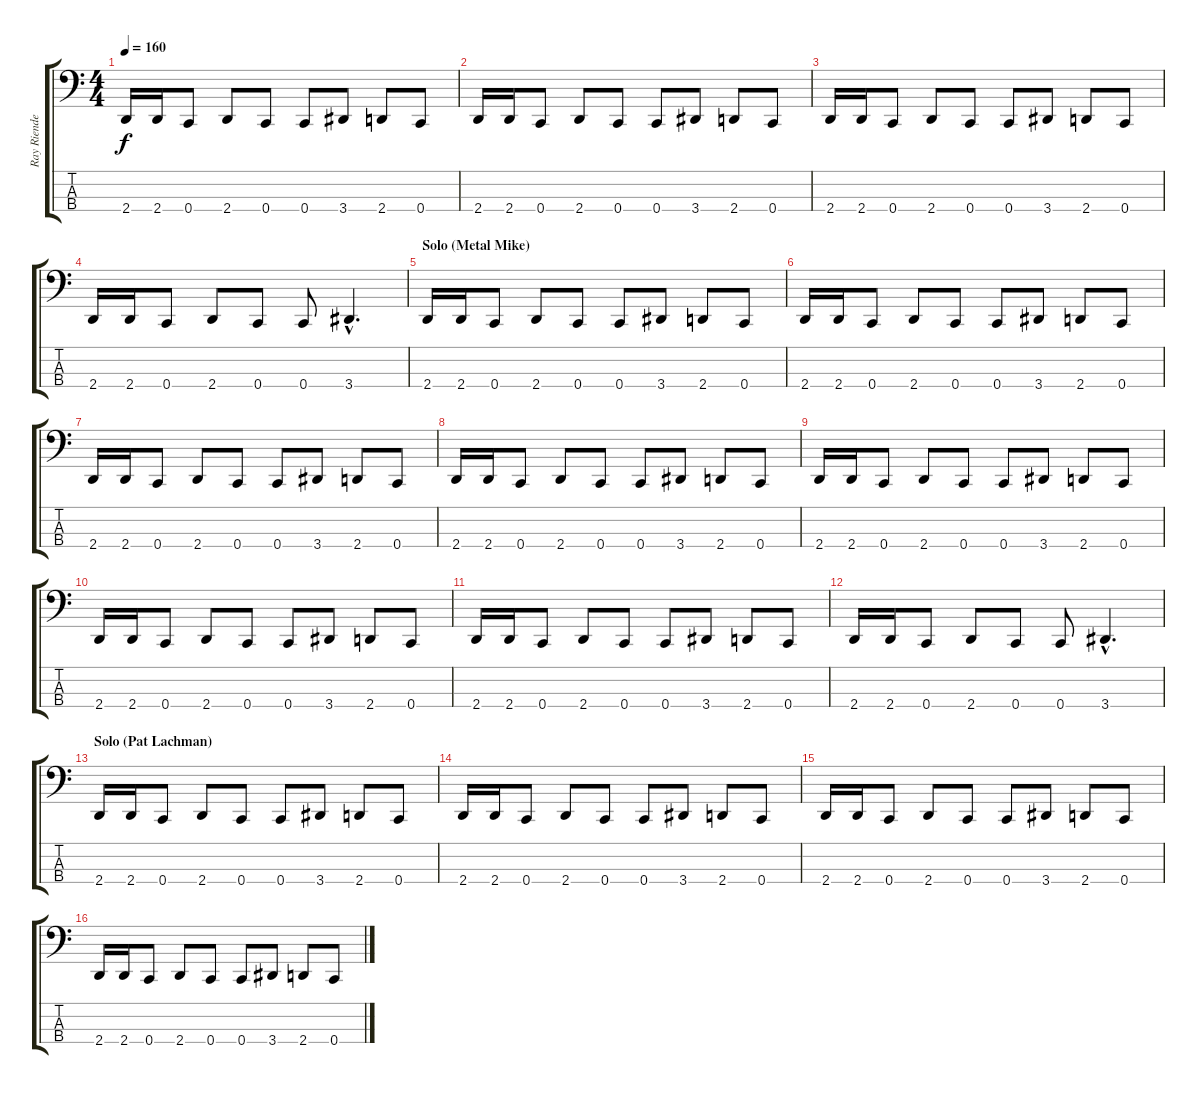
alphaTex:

\track ("Ray Riendeau" "Ray Riende") {instrument electricbassfinger}
\staff {score tabs}
\tuning (F2 C2 G1 C1) {hide}
\ts (4 4)
\tempo 160
\clef f4
\ks c
2.4.16{dy f} 2.4.16 0.4.8 2.4.8 0.4.8 0.4.8 3.4.8 2.4.8 0.4.8 |
2.4.16 2.4.16 0.4.8 2.4.8 0.4.8 0.4.8 3.4.8 2.4.8 0.4.8 |
2.4.16 2.4.16 0.4.8 2.4.8 0.4.8 0.4.8 3.4.8 2.4.8 0.4.8 |
2.4.16 2.4.16 0.4.8 2.4.8 0.4.8 0.4.8 3.4{hac}.4{d} |
\section ("" "Solo (Metal Mike)")
2.4.16 2.4.16 0.4.8 2.4.8 0.4.8 0.4.8 3.4.8 2.4.8 0.4.8 |
2.4.16 2.4.16 0.4.8 2.4.8 0.4.8 0.4.8 3.4.8 2.4.8 0.4.8 |
2.4.16 2.4.16 0.4.8 2.4.8 0.4.8 0.4.8 3.4.8 2.4.8 0.4.8 |
2.4.16 2.4.16 0.4.8 2.4.8 0.4.8 0.4.8 3.4.8 2.4.8 0.4.8 |
2.4.16 2.4.16 0.4.8 2.4.8 0.4.8 0.4.8 3.4.8 2.4.8 0.4.8 |
2.4.16 2.4.16 0.4.8 2.4.8 0.4.8 0.4.8 3.4.8 2.4.8 0.4.8 |
2.4.16 2.4.16 0.4.8 2.4.8 0.4.8 0.4.8 3.4.8 2.4.8 0.4.8 |
2.4.16 2.4.16 0.4.8 2.4.8 0.4.8 0.4.8 3.4{hac}.4{d} |
\section ("" "Solo (Pat Lachman)")
2.4.16 2.4.16 0.4.8 2.4.8 0.4.8 0.4.8 3.4.8 2.4.8 0.4.8 |
2.4.16 2.4.16 0.4.8 2.4.8 0.4.8 0.4.8 3.4.8 2.4.8 0.4.8 |
2.4.16 2.4.16 0.4.8 2.4.8 0.4.8 0.4.8 3.4.8 2.4.8 0.4.8 |
2.4.16 2.4.16 0.4.8 2.4.8 0.4.8 0.4.8 3.4.8 2.4.8 0.4.8
